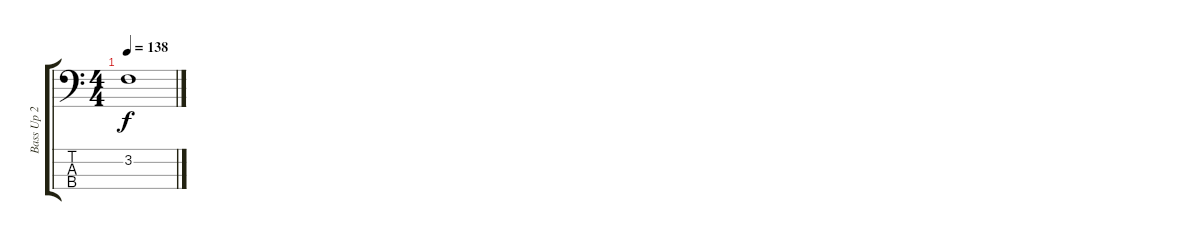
\track ("Bass Up 2 Whole Steps" "Bass Up 2 ") {instrument electricbassfinger}
\staff {score tabs}
\tuning (G2 D2 A1 E1) {hide}
\ts (4 4)
\tempo 138
\clef f4
\ks c
3.2{t}.1{dy f}
